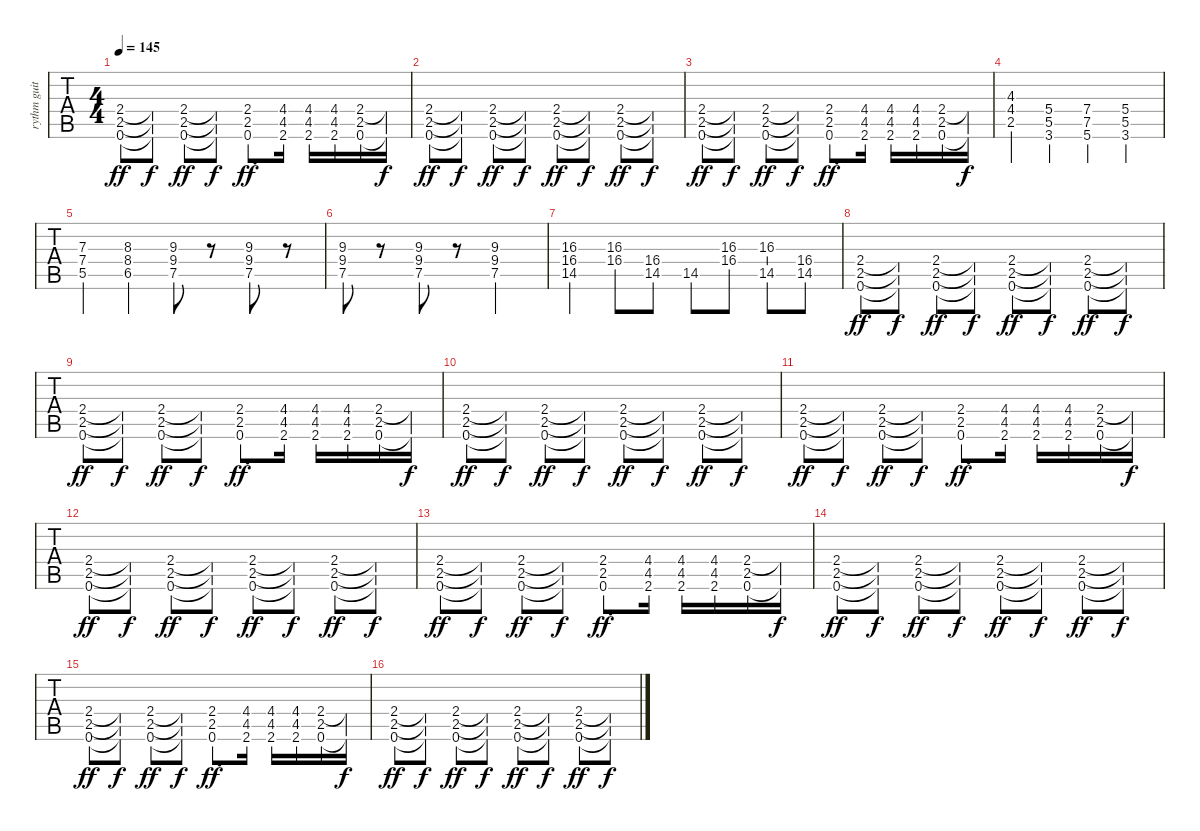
\track ("rythm guitar" "rythm guit") {instrument distortionguitar}
\staff {tabs}
\tuning (E4 B3 G3 D3 A2 E2) {hide}
\ts (4 4)
\tempo 145
\clef g2
\ks c
(2.4 2.5 0.6{ac}).8{dy ff} (2.4{t} 2.5{t} 0.6{t}).8{dy f} (2.4 2.5 0.6{ac}).8{dy ff} (2.4{t} 2.5{t} 0.6{t}).8{dy f} (2.4 2.5 0.6{ac}).8{d dy ff} (4.4 4.5 2.6{ac}).16 (4.4 4.5 2.6{ac}).16 (4.4 4.5 2.6{ac}).16 (2.4 2.5 0.6{ac}).16 (2.4{t} 0.6{t}).16{dy f} |
(2.4 2.5 0.6{ac}).8{dy ff} (2.4{t} 2.5{t} 0.6{t}).8{dy f} (2.4 2.5 0.6{ac}).8{dy ff} (2.4{t} 2.5{t} 0.6{t}).8{dy f} (2.4 2.5 0.6{ac}).8{dy ff} (2.4{t} 2.5{t} 0.6{t}).8{dy f} (2.4 2.5 0.6{ac}).8{dy ff} (2.4{t} 2.5{t} 0.6{t}).8{dy f} |
(2.4 2.5 0.6{ac}).8{dy ff} (2.4{t} 2.5{t} 0.6{t}).8{dy f} (2.4 2.5 0.6{ac}).8{dy ff} (2.4{t} 2.5{t} 0.6{t}).8{dy f} (2.4 2.5 0.6{ac}).8{d dy ff} (4.4 4.5 2.6{ac}).16 (4.4 4.5 2.6{ac}).16 (4.4 4.5 2.6{ac}).16 (2.4 2.5 0.6{ac}).16 (2.4{t} 0.6{t}).16{dy f} |
(4.3 4.4 2.5).4 (5.4 5.5 3.6).4 (7.4 7.5 5.6).4 (5.4 5.5 3.6).4 |
(7.3 7.4 5.5).4 (8.3 8.4 6.5).4 (9.3 9.4 7.5).8 r.8 (9.3 9.4 7.5).8 r.8 |
(9.3 9.4 7.5).8 r.8 (9.3 9.4 7.5).8 r.8 (9.3 9.4 7.5).2 |
(16.3 16.4 14.5).4 (16.3 16.4).8{volume 8} (16.4 14.5).8 14.5.8 (16.3 16.4).8 (16.3 14.5).8 (16.4 14.5).8 |
(2.4 2.5 0.6{ac}).8{dy ff volume 16} (2.4{t} 2.5{t} 0.6{t}).8{dy f} (2.4 2.5 0.6{ac}).8{dy ff} (2.4{t} 2.5{t} 0.6{t}).8{dy f} (2.4 2.5 0.6{ac}).8{dy ff} (2.4{t} 2.5{t} 0.6{t}).8{dy f} (2.4 2.5 0.6{ac}).8{dy ff} (2.4{t} 2.5{t} 0.6{t}).8{dy f} |
(2.4 2.5 0.6{ac}).8{dy ff} (2.4{t} 2.5{t} 0.6{t}).8{dy f} (2.4 2.5 0.6{ac}).8{dy ff} (2.4{t} 2.5{t} 0.6{t}).8{dy f} (2.4 2.5 0.6{ac}).8{d dy ff} (4.4 4.5 2.6{ac}).16 (4.4 4.5 2.6{ac}).16 (4.4 4.5 2.6{ac}).16 (2.4 2.5 0.6{ac}).16 (2.4{t} 0.6{t}).16{dy f} |
(2.4 2.5 0.6{ac}).8{dy ff} (2.4{t} 2.5{t} 0.6{t}).8{dy f} (2.4 2.5 0.6{ac}).8{dy ff} (2.4{t} 2.5{t} 0.6{t}).8{dy f} (2.4 2.5 0.6{ac}).8{dy ff} (2.4{t} 2.5{t} 0.6{t}).8{dy f} (2.4 2.5 0.6{ac}).8{dy ff} (2.4{t} 2.5{t} 0.6{t}).8{dy f} |
(2.4 2.5 0.6{ac}).8{dy ff} (2.4{t} 2.5{t} 0.6{t}).8{dy f} (2.4 2.5 0.6{ac}).8{dy ff} (2.4{t} 2.5{t} 0.6{t}).8{dy f} (2.4 2.5 0.6{ac}).8{d dy ff} (4.4 4.5 2.6{ac}).16 (4.4 4.5 2.6{ac}).16 (4.4 4.5 2.6{ac}).16 (2.4 2.5 0.6{ac}).16 (2.4{t} 0.6{t}).16{dy f} |
(2.4 2.5 0.6{ac}).8{dy ff} (2.4{t} 2.5{t} 0.6{t}).8{dy f} (2.4 2.5 0.6{ac}).8{dy ff} (2.4{t} 2.5{t} 0.6{t}).8{dy f} (2.4 2.5 0.6{ac}).8{dy ff} (2.4{t} 2.5{t} 0.6{t}).8{dy f} (2.4 2.5 0.6{ac}).8{dy ff} (2.4{t} 2.5{t} 0.6{t}).8{dy f} |
(2.4 2.5 0.6{ac}).8{dy ff} (2.4{t} 2.5{t} 0.6{t}).8{dy f} (2.4 2.5 0.6{ac}).8{dy ff} (2.4{t} 2.5{t} 0.6{t}).8{dy f} (2.4 2.5 0.6{ac}).8{d dy ff} (4.4 4.5 2.6{ac}).16 (4.4 4.5 2.6{ac}).16 (4.4 4.5 2.6{ac}).16 (2.4 2.5 0.6{ac}).16 (2.4{t} 0.6{t}).16{dy f} |
(2.4 2.5 0.6{ac}).8{dy ff} (2.4{t} 2.5{t} 0.6{t}).8{dy f} (2.4 2.5 0.6{ac}).8{dy ff} (2.4{t} 2.5{t} 0.6{t}).8{dy f} (2.4 2.5 0.6{ac}).8{dy ff} (2.4{t} 2.5{t} 0.6{t}).8{dy f} (2.4 2.5 0.6{ac}).8{dy ff} (2.4{t} 2.5{t} 0.6{t}).8{dy f} |
(2.4 2.5 0.6{ac}).8{dy ff} (2.4{t} 2.5{t} 0.6{t}).8{dy f} (2.4 2.5 0.6{ac}).8{dy ff} (2.4{t} 2.5{t} 0.6{t}).8{dy f} (2.4 2.5 0.6{ac}).8{d dy ff} (4.4 4.5 2.6{ac}).16 (4.4 4.5 2.6{ac}).16 (4.4 4.5 2.6{ac}).16 (2.4 2.5 0.6{ac}).16 (2.4{t} 0.6{t}).16{dy f} |
(2.4 2.5 0.6{ac}).8{dy ff} (2.4{t} 2.5{t} 0.6{t}).8{dy f} (2.4 2.5 0.6{ac}).8{dy ff} (2.4{t} 2.5{t} 0.6{t}).8{dy f} (2.4 2.5 0.6{ac}).8{dy ff} (2.4{t} 2.5{t} 0.6{t}).8{dy f} (2.4 2.5 0.6{ac}).8{dy ff} (2.4{t} 2.5{t} 0.6{t}).8{dy f}
